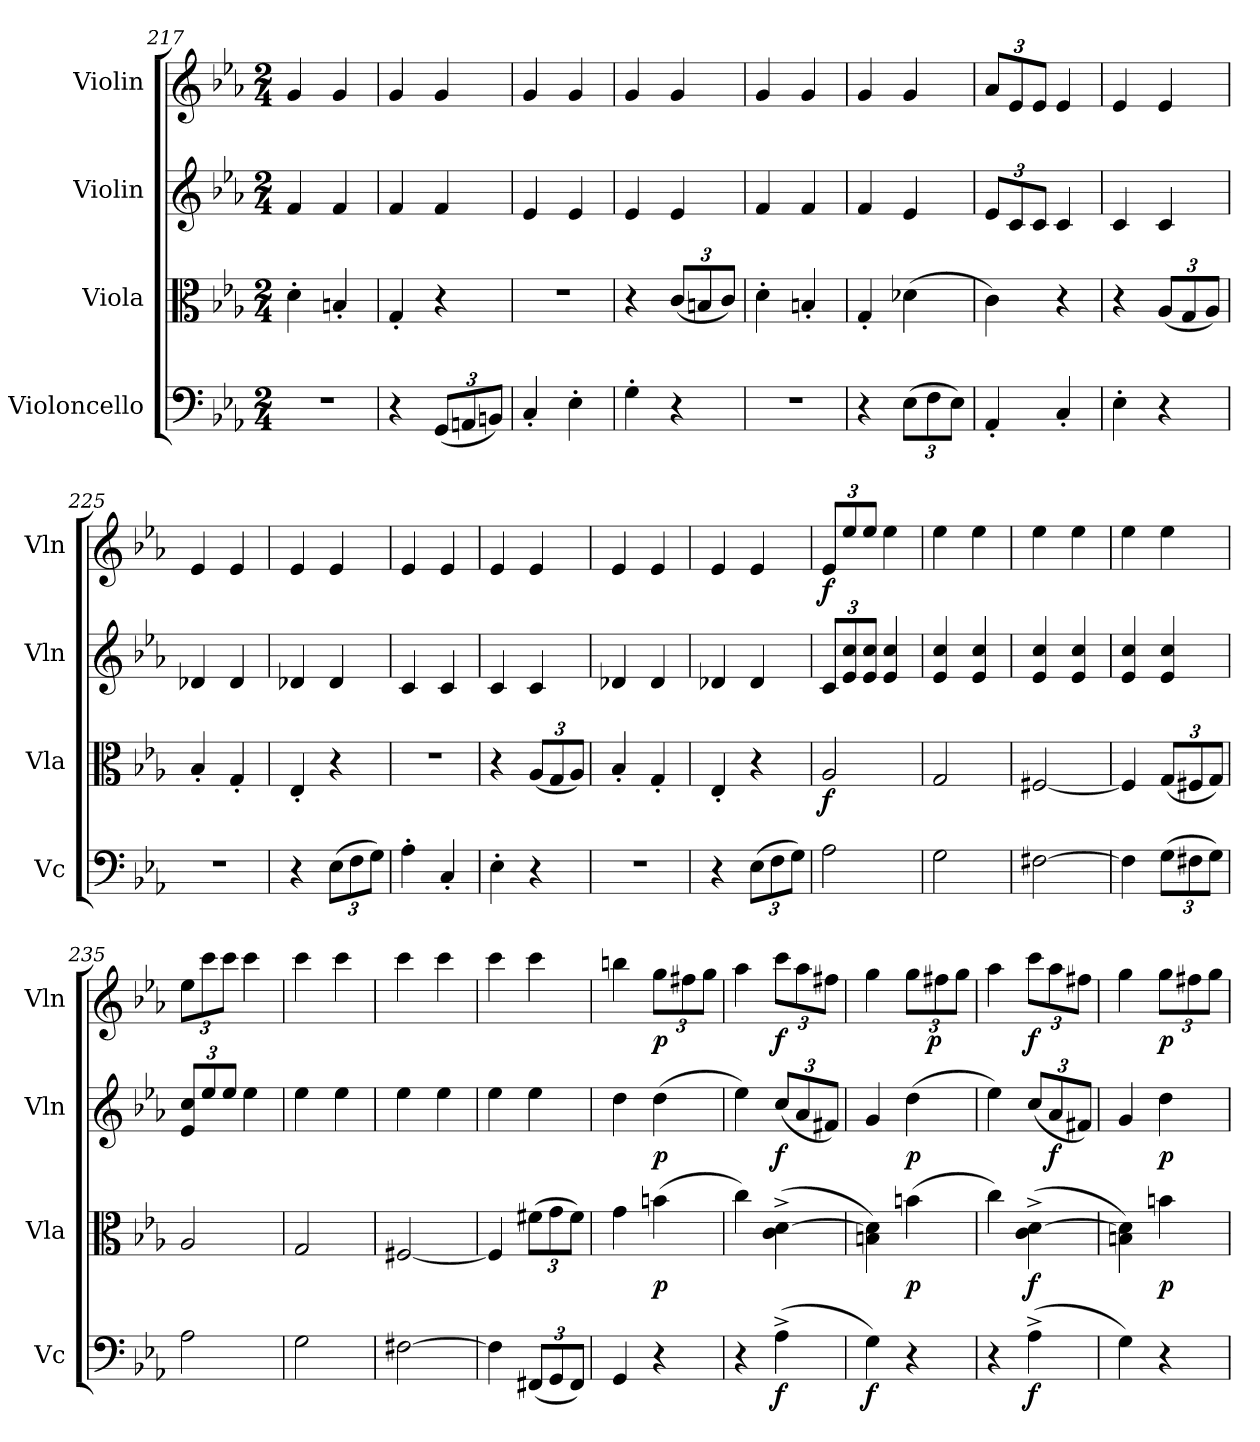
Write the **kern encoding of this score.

**kern	**dynam	**kern	**dynam	**kern	**dynam	**kern	**dynam
*part4	*part4	*part3	*part3	*part2	*part2	*part1	*part1
*staff4	*staff4	*staff3	*staff3	*staff2	*staff2	*staff1	*staff1
*I"Violoncello	*	*I"Viola	*	*I"Violin	*	*I"Violin	*
*I'Vc	*	*I'Vla	*	*I'Vln	*	*I'Vln	*
*clefF4	*	*clefC3	*	*clefG2	*	*clefG2	*
*k[b-e-a-]	*	*k[b-e-a-]	*	*k[b-e-a-]	*	*k[b-e-a-]	*
*M2/4	*	*M2/4	*	*M2/4	*	*M2/4	*
=217	=217	=217	=217	=217	=217	=217	=217
2r	.	4d'\	.	4f/	.	4g/	.
.	.	4Bn'/	.	4f/	.	4g/	.
=218	=218	=218	=218	=218	=218	=218	=218
4r	.	4G'/	.	4f/	.	4g/	.
(12GG/L	.	4r	.	4f/	.	4g/	.
12AAn/	.	.	.	.	.	.	.
12BBn/J)	.	.	.	.	.	.	.
=219	=219	=219	=219	=219	=219	=219	=219
4C'/	.	2r	.	4e-/	.	4g/	.
4E-'\	.	.	.	4e-/	.	4g/	.
=220	=220	=220	=220	=220	=220	=220	=220
4G'\	.	4r	.	4e-/	.	4g/	.
4r	.	(12c/L	.	4e-/	.	4g/	.
.	.	12Bn/	.	.	.	.	.
.	.	12c/J)	.	.	.	.	.
=221	=221	=221	=221	=221	=221	=221	=221
2r	.	4d'\	.	4f/	.	4g/	.
.	.	4Bn'/	.	4f/	.	4g/	.
=222	=222	=222	=222	=222	=222	=222	=222
4r	.	4G'/	.	4f/	.	4g/	.
(12E-\L	.	(4d-X\	.	4e-/	.	4g/	.
12F\	.	.	.	.	.	.	.
12E-\J)	.	.	.	.	.	.	.
=223	=223	=223	=223	=223	=223	=223	=223
4AA-'/	.	4c\)	.	12e-/L	.	12a-/L	.
.	.	.	.	12c/	.	12e-/	.
.	.	.	.	12c/J	.	12e-/J	.
4C'/	.	4r	.	4c/	.	4e-/	.
=224	=224	=224	=224	=224	=224	=224	=224
4E-'\	.	4r	.	4c/	.	4e-/	.
4r	.	(12A-/L	.	4c/	.	4e-/	.
.	.	12G/	.	.	.	.	.
.	.	12A-/J)	.	.	.	.	.
=225	=225	=225	=225	=225	=225	=225	=225
2r	.	4B-'/	.	4d-X/	.	4e-/	.
.	.	4G'/	.	4d-/	.	4e-/	.
=226	=226	=226	=226	=226	=226	=226	=226
4r	.	4E-'/	.	4d-X/	.	4e-/	.
(12E-\L	.	4r	.	4d-/	.	4e-/	.
12F\	.	.	.	.	.	.	.
12G\J)	.	.	.	.	.	.	.
=227	=227	=227	=227	=227	=227	=227	=227
4A-'\	.	2r	.	4c/	.	4e-/	.
4C'/	.	.	.	4c/	.	4e-/	.
=228	=228	=228	=228	=228	=228	=228	=228
4E-'\	.	4r	.	4c/	.	4e-/	.
4r	.	(12A-/L	.	4c/	.	4e-/	.
.	.	12G/	.	.	.	.	.
.	.	12A-/J)	.	.	.	.	.
=229	=229	=229	=229	=229	=229	=229	=229
2r	.	4B-'/	.	4d-X/	.	4e-/	.
.	.	4G'/	.	4d-/	.	4e-/	.
=230	=230	=230	=230	=230	=230	=230	=230
4r	.	4E-'/	.	4d-X/	.	4e-/	.
(12E-\L	.	4r	.	4d-/	.	4e-/	.
12F\	.	.	.	.	.	.	.
12G\J)	.	.	.	.	.	.	.
=231	=231	=231	=231	=231	=231	=231	=231
2A-\	.	2A-/	f	12c/L	.	12e-/L	f
.	.	.	.	12e-/ 12cc/	.	12ee-/	.
.	.	.	.	12e-/ 12cc/J	.	12ee-/J	.
.	.	.	.	4e-/ 4cc/	.	4ee-\	.
=232	=232	=232	=232	=232	=232	=232	=232
2G\	.	2G/	.	4e-/ 4cc/	.	4ee-\	.
.	.	.	.	4e-/ 4cc/	.	4ee-\	.
=233	=233	=233	=233	=233	=233	=233	=233
[2F#X\	.	[2F#X/	.	4e-/ 4cc/	.	4ee-\	.
.	.	.	.	4e-/ 4cc/	.	4ee-\	.
=234	=234	=234	=234	=234	=234	=234	=234
4F#\]	.	4F#/]	.	4e-/ 4cc/	.	4ee-\	.
(12G\L	.	(12G/L	.	4e-/ 4cc/	.	4ee-\	.
12F#X\	.	12F#X/	.	.	.	.	.
12G\J)	.	12G/J)	.	.	.	.	.
=235	=235	=235	=235	=235	=235	=235	=235
2A-\	.	2A-/	.	12e-/ 12cc/L	.	12ee-\L	.
.	.	.	.	12ee-/	.	12ccc\	.
.	.	.	.	12ee-/J	.	12ccc\J	.
.	.	.	.	4ee-\	.	4ccc\	.
=236	=236	=236	=236	=236	=236	=236	=236
2G\	.	2G/	.	4ee-\	.	4ccc\	.
.	.	.	.	4ee-\	.	4ccc\	.
=237	=237	=237	=237	=237	=237	=237	=237
[2F#X\	.	[2F#X/	.	4ee-\	.	4ccc\	.
.	.	.	.	4ee-\	.	4ccc\	.
=238	=238	=238	=238	=238	=238	=238	=238
4F#\]	.	4F#/]	.	4ee-\	.	4ccc\	.
(12FF#X/L	.	(12f#X\L	.	4ee-\	.	4ccc\	.
12GG/	.	12g\	.	.	.	.	.
12FF#/J)	.	12f#\J)	.	.	.	.	.
=239	=239	=239	=239	=239	=239	=239	=239
4GG/	.	4g\	.	4dd\	.	4bbn\	.
4r	.	(4bn\	p	(4dd\	p	12gg\L	p
.	.	.	.	.	.	12ff#X\	.
.	.	.	.	.	.	12gg\J	.
=240	=240	=240	=240	=240	=240	=240	=240
4r	.	4cc\)	.	4ee-\)	.	4aa-\	.
(4A-^\	f	(4c^\ [4d^\	.	(12cc/L	f	12ccc\L	f
.	.	.	.	12a-/	.	12aa-\	.
.	.	.	.	12f#X/J)	.	12ff#X\J	.
=241	=241	=241	=241	=241	=241	=241	=241
4G\)	f	4Bn\ 4d]\)	.	4g/	.	4gg\	.
4r	.	(4bn\	p	(4dd\	p	12gg\L	.
.	.	.	.	.	.	12ff#X\	p
.	.	.	.	.	.	12gg\J	.
=242	=242	=242	=242	=242	=242	=242	=242
4r	.	4cc\)	.	4ee-\)	.	4aa-\	.
(4A-^\	f	(4c^\ [4d^\	f	(12cc/L	.	12ccc\L	f
.	.	.	.	12a-/	f	12aa-\	.
.	.	.	.	12f#X/J)	.	12ff#X\J	.
=243	=243	=243	=243	=243	=243	=243	=243
4G\)	.	4Bn\ 4d]\)	.	4g/	.	4gg\	.
4r	.	4bn\	p	4dd\	p	12gg\L	p
.	.	.	.	.	.	12ff#X\	.
.	.	.	.	.	.	12gg\J	.
=	=	=	=	=	=	=	=
*-	*-	*-	*-	*-	*-	*-	*-
